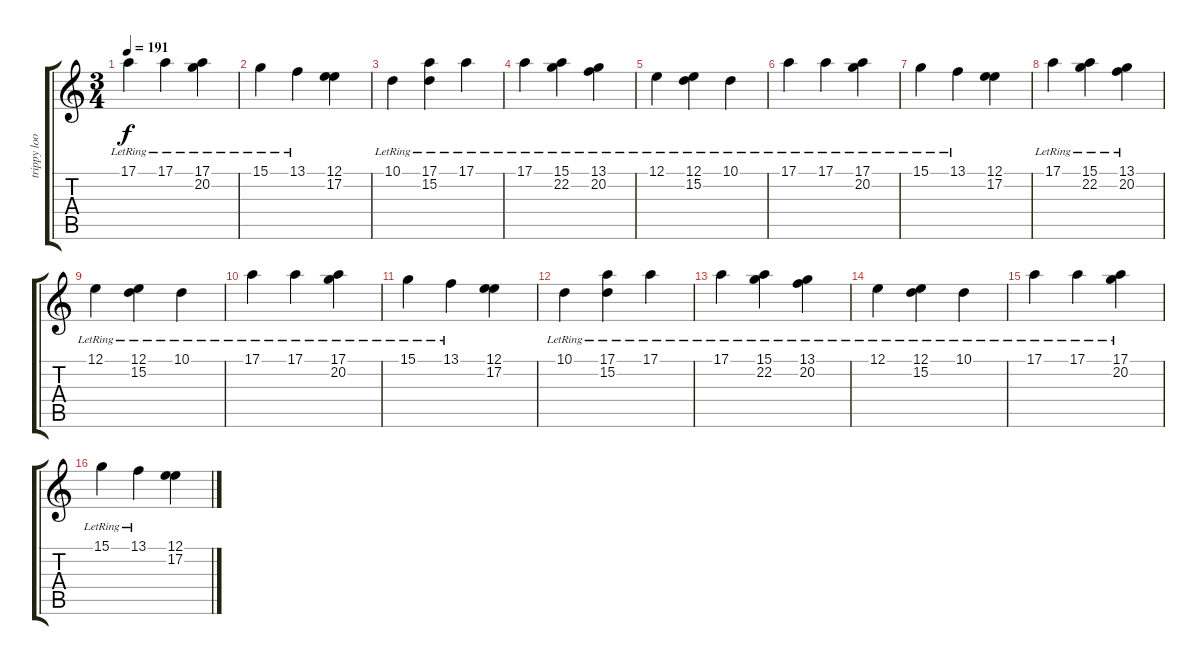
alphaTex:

\track ("trippy loop delay" "trippy loo") {instrument fx4atmosphere}
\staff {score tabs}
\tuning (E4 B3 G3 D3 A2 E2) {hide}
\ts (3 4)
\tempo 191
\clef g2
\ks c
17.1{lr}.4{dy f} 17.1{lr}.4 (17.1{lr} 20.2).4 |
15.1{lr}.4 13.1{lr}.4 (12.1 17.2).4 |
10.1{lr}.4 (17.1{lr} 15.2).4 17.1{lr}.4 |
17.1{lr}.4 (15.1{lr} 22.2).4 (13.1{lr} 20.2{lr}).4 |
12.1{lr}.4 (12.1{lr} 15.2{lr}).4 10.1{lr}.4 |
17.1{lr}.4 17.1{lr}.4 (17.1{lr} 20.2).4 |
15.1{lr}.4 13.1{lr}.4 (12.1 17.2).4 |
17.1{lr}.4 (15.1{lr} 22.2).4 (13.1{lr} 20.2{lr}).4 |
12.1{lr}.4 (12.1{lr} 15.2{lr}).4 10.1{lr}.4 |
17.1{lr}.4 17.1{lr}.4 (17.1{lr} 20.2).4 |
15.1{lr}.4 13.1{lr}.4 (12.1 17.2).4 |
10.1{lr}.4 (17.1{lr} 15.2).4 17.1{lr}.4 |
17.1{lr}.4 (15.1{lr} 22.2).4 (13.1{lr} 20.2{lr}).4 |
12.1{lr}.4 (12.1{lr} 15.2{lr}).4 10.1{lr}.4 |
17.1{lr}.4 17.1{lr}.4 (17.1{lr} 20.2).4 |
15.1{lr}.4 13.1{lr}.4 (12.1 17.2).4
